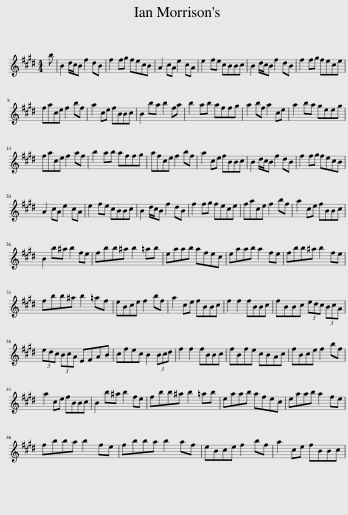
X:1
L:1/8
M:4/4
I:linebreak $
K:E
V:1 treble
V:1
 b | B2 d/c/B f2 dB | f2 fg fecB | A2 cA e2 cA | e2 fe cBBc | %5
 B2 d/c/B f2 dB | f2 fg fece |$ face f2 bf | a2 ce fBBc | B2 ba b2 fa | %10
 b2 ab affg | a2 bf a2 ce | a2 ba geeg |$ face f2 af | b2 ab affg | %15
 afce f2 bf | a2 ce fBBc | B2 d/c/B f2 dB | f2 fg fecB |$ A2 cA e2 cA | %20
 e2 fe cBBc | B2 d/c/B f2 dB | f2 fg fece | face f2 bf | a2 ce fBBc |$ %25
 B2 b^a b2 fe | fbb^a b2 =ab | eaab afec | eaab a2 fe | fbb^a b2 fe |$ %30
 fbb^a b2 =af | eBce f2 bf | a2 ce fBBc | f2 f2 fBBc | fBBc (3edc (3BcA |$ %35
 (3edc (3BcA EFAB | cfec B2 (3Bcd | f2 f2 fBBc | fBfe cBAc | fBce f2 bf |$ %40
 a2 ce fBBc | B2 b^a b2 fe | fbb^a b2 =ab | eaab afec | eaab a2 fe |$ %45
 fbba b2 fe | fbba b2 af | eBce f2 bf | a2 ce fBBc | %49
